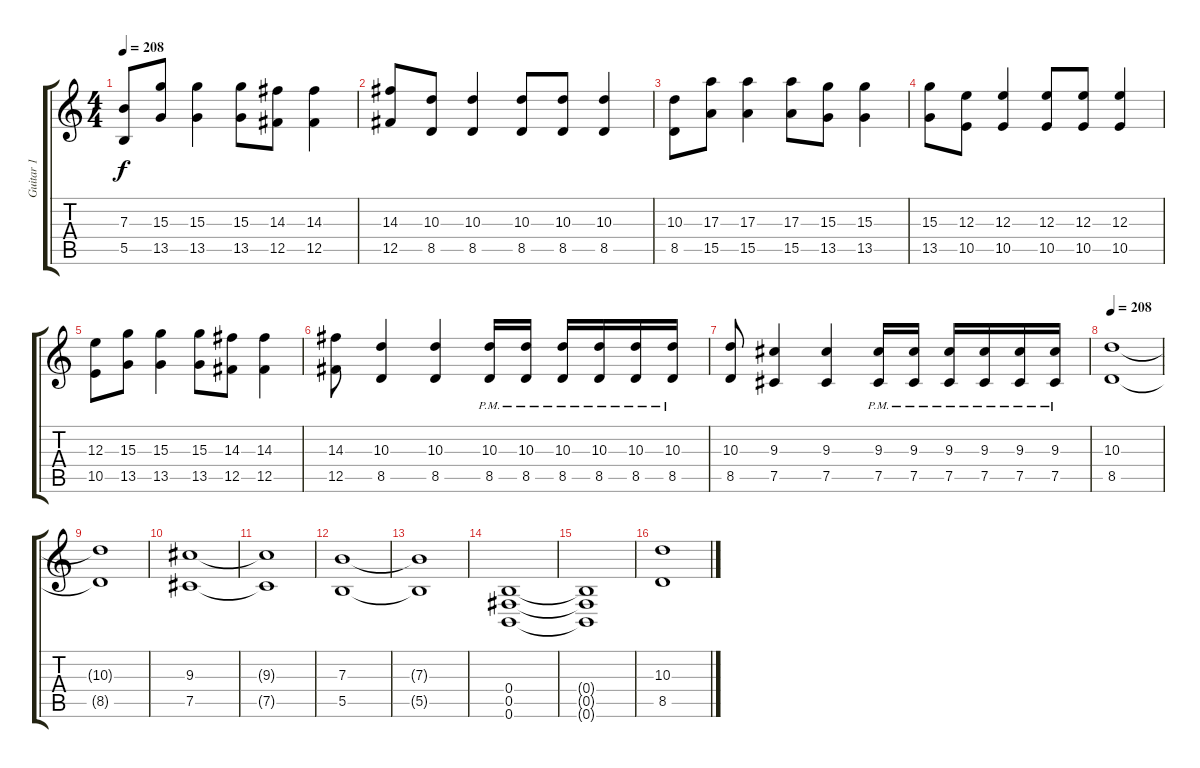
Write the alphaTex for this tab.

\track ("Guitar 1" "Guitar 1") {instrument distortionguitar}
\staff {score tabs}
\tuning (Db4 Ab3 E3 B2 Gb2 B1) {hide}
\ts (4 4)
\tempo 208
\clef g2
\ks c
(7.3 5.5).8{dy f} (15.3 13.5).8 (15.3 13.5).4 (15.3 13.5).8 (14.3 12.5).8 (14.3 12.5).4 |
(14.3 12.5).8 (10.3 8.5).8 (10.3 8.5).4 (10.3 8.5).8 (10.3 8.5).8 (10.3 8.5).4 |
(10.3 8.5).8 (17.3 15.5).8 (17.3 15.5).4 (17.3 15.5).8 (15.3 13.5).8 (15.3 13.5).4 |
(15.3 13.5).8 (12.3 10.5).8 (12.3 10.5).4 (12.3 10.5).8 (12.3 10.5).8 (12.3 10.5).4 |
(12.3 10.5).8 (15.3 13.5).8 (15.3 13.5).4 (15.3 13.5).8 (14.3 12.5).8 (14.3 12.5).4 |
(14.3 12.5).8 (10.3 8.5).4 (10.3 8.5).4 (10.3{pm} 8.5{pm}).16 (10.3{pm} 8.5{pm}).16 (10.3{pm} 8.5{pm}).16 (10.3{pm} 8.5{pm}).16 (10.3{pm} 8.5{pm}).16 (10.3{pm} 8.5{pm}).16 |
(10.3 8.5).8 (9.3 7.5).4 (9.3 7.5).4 (9.3{pm} 7.5{pm}).16 (9.3{pm} 7.5{pm}).16 (9.3{pm} 7.5{pm}).16 (9.3{pm} 7.5{pm}).16 (9.3{pm} 7.5{pm}).16 (9.3{pm} 7.5{pm}).16 |
\tempo 208
(10.3 8.5).1 |
(10.3{t} 8.5{t}).1 |
(9.3 7.5).1 |
(9.3{t} 7.5{t}).1 |
(7.3 5.5).1 |
(7.3{t} 5.5{t}).1 |
(0.4 0.5 0.6).1 |
(0.4{t} 0.5{t} 0.6{t}).1 |
(10.3 8.5).1
